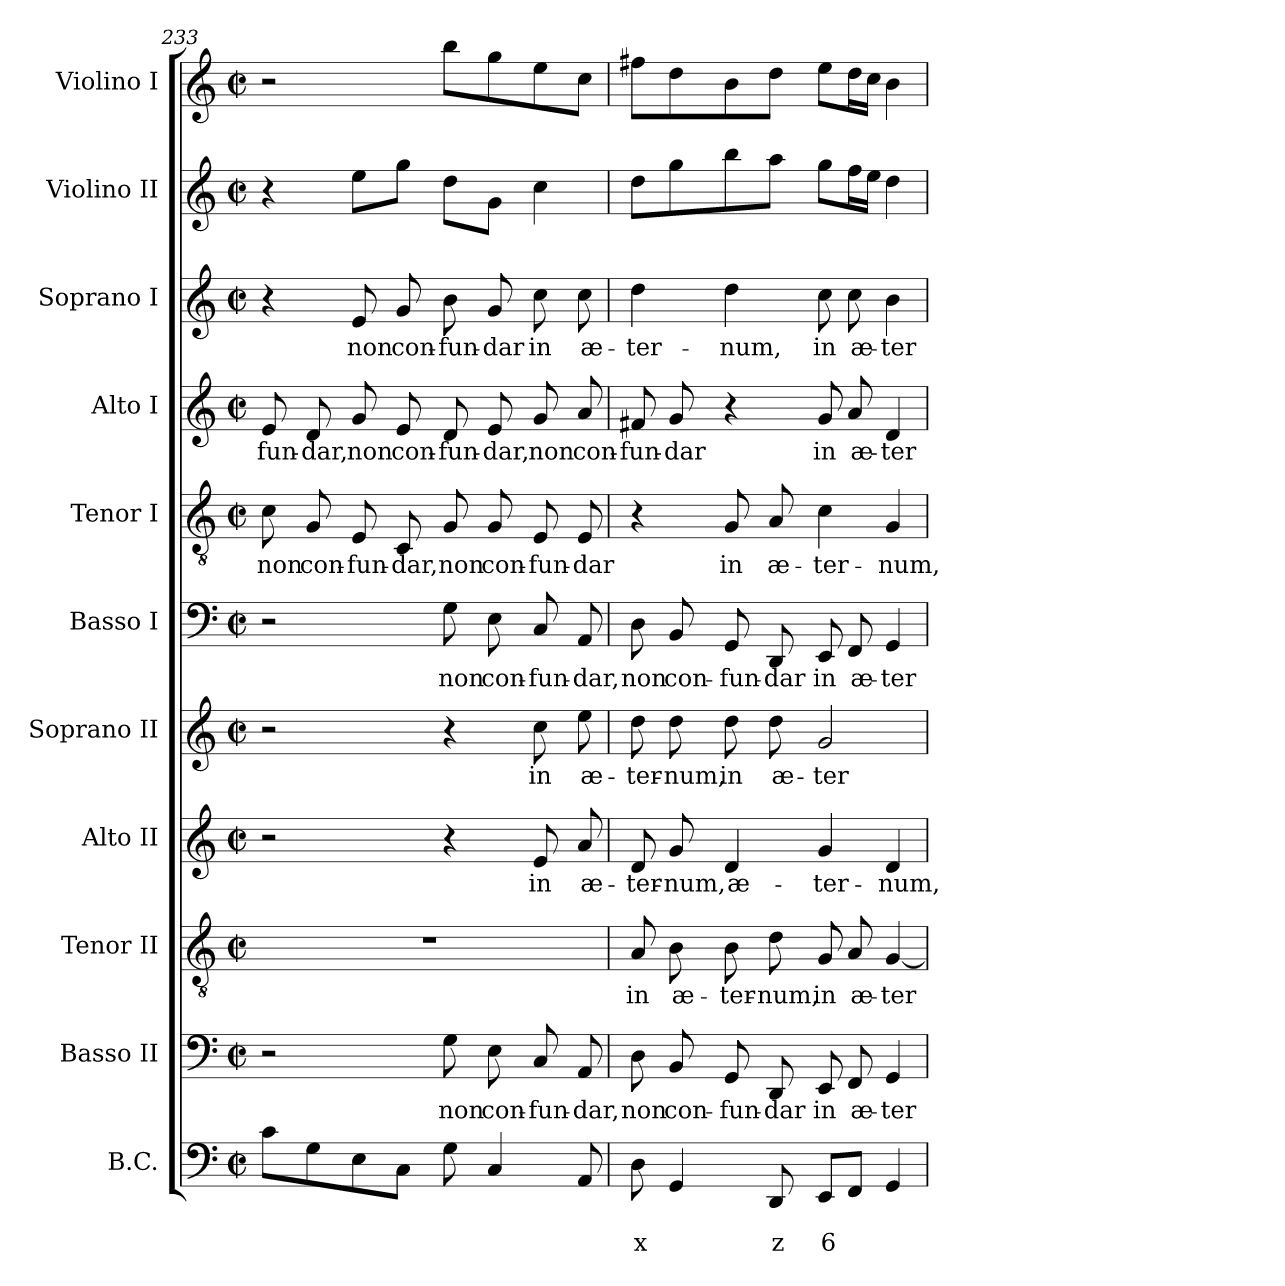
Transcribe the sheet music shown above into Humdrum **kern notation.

**kern	**text	**text	**kern	**text	**kern	**text	**kern	**text	**kern	**text	**kern	**text	**kern	**text	**kern	**text	**kern	**text	**kern	**kern
*part11	*part11	*part11	*part10	*part10	*part9	*part9	*part8	*part8	*part7	*part7	*part6	*part6	*part5	*part5	*part4	*part4	*part3	*part3	*part2	*part1
*staff11	*staff11	*staff11	*staff10	*staff10	*staff9	*staff9	*staff8	*staff8	*staff7	*staff7	*staff6	*staff6	*staff5	*staff5	*staff4	*staff4	*staff3	*staff3	*staff2	*staff1
*I"B.C.	*	*	*I"Basso II	*	*I"Tenor II	*	*I"Alto II	*	*I"Soprano II	*	*I"Basso I	*	*I"Tenor I	*	*I"Alto I	*	*I"Soprano I	*	*I"Violino II	*I"Violino I
*I'BC	*	*	*I'B 2	*	*I'T 2	*	*I'A 2	*	*I'S 2	*	*I'B 1	*	*I'T 1	*	*I'A 1	*	*I'S 1	*	*I'Vln. II	*I'Vln. I
*clefF4	*	*	*clefF4	*	*clefGv2	*	*clefG2	*	*clefG2	*	*clefF4	*	*clefGv2	*	*clefG2	*	*clefG2	*	*clefG2	*clefG2
*k[]	*	*	*k[]	*	*k[]	*	*k[]	*	*k[]	*	*k[]	*	*k[]	*	*k[]	*	*k[]	*	*k[]	*k[]
*C:	*	*	*C:	*	*C:	*	*C:	*	*C:	*	*C:	*	*C:	*	*C:	*	*C:	*	*C:	*C:
*M2/2	*	*	*M2/2	*	*M2/2	*	*M2/2	*	*M2/2	*	*M2/2	*	*M2/2	*	*M2/2	*	*M2/2	*	*M2/2	*M2/2
*met(c|)	*	*	*met(c|)	*	*met(c|)	*	*met(c|)	*	*met(c|)	*	*met(c|)	*	*met(c|)	*	*met(c|)	*	*met(c|)	*	*met(c|)	*met(c|)
=233	=233	=233	=233	=233	=233	=233	=233	=233	=233	=233	=233	=233	=233	=233	=233	=233	=233	=233	=233	=233
!	!	!	!	!	!	!	!	!	!	!	!	!	!	!LO:LY:b	!	!	!	!	!	!
!	!	!	!	!	!	!	!	!	!	!	!	!	!	!	!	!LO:LY:b	!	!	!	!
8c\L	.	.	2r	.	1r	.	2r	.	2r	.	2r	.	8c\	non	8e/	-fun-	4r	.	4r	2r
!	!	!	!	!	!	!	!	!	!	!	!	!	!	!LO:LY:b	!	!	!	!	!	!
!	!	!	!	!	!	!	!	!	!	!	!	!	!	!	!	!LO:LY:b	!	!	!	!
8G\	.	.	.	.	.	.	.	.	.	.	.	.	8G/	con-	8d/	-dar,	.	.	.	.
!	!	!	!	!	!	!	!	!	!	!	!	!	!	!LO:LY:b	!	!	!	!	!	!
!	!	!	!	!	!	!	!	!	!	!	!	!	!	!	!	!LO:LY:b	!	!	!	!
!	!	!	!	!	!	!	!	!	!	!	!	!	!	!	!	!	!	!LO:LY:b	!	!
8E\	.	.	.	.	.	.	.	.	.	.	.	.	8E/	-fun-	8g/	non	8e/	non	8ee\L	.
!	!	!	!	!	!	!	!	!	!	!	!	!	!	!LO:LY:b	!	!	!	!	!	!
!	!	!	!	!	!	!	!	!	!	!	!	!	!	!	!	!LO:LY:b	!	!	!	!
!	!	!	!	!	!	!	!	!	!	!	!	!	!	!	!	!	!	!LO:LY:b	!	!
8C\J	.	.	.	.	.	.	.	.	.	.	.	.	8C/	-dar,	8e/	con-	8g/	con-	8gg\J	.
!	!	!	!	!LO:LY:b	!	!	!	!	!	!	!	!	!	!	!	!	!	!	!	!
!	!	!	!	!	!	!	!	!	!	!	!	!LO:LY:b	!	!	!	!	!	!	!	!
!	!	!	!	!	!	!	!	!	!	!	!	!	!	!LO:LY:b	!	!	!	!	!	!
!	!	!	!	!	!	!	!	!	!	!	!	!	!	!	!	!LO:LY:b	!	!	!	!
!	!	!	!	!	!	!	!	!	!	!	!	!	!	!	!	!	!	!LO:LY:b	!	!
8G\	.	.	8G\	non	.	.	4r	.	4r	.	8G\	non	8G/	non	8d/	-fun-	8b\	-fun-	8dd\L	8bb\L
!	!	!	!	!LO:LY:b	!	!	!	!	!	!	!	!	!	!	!	!	!	!	!	!
!	!	!	!	!	!	!	!	!	!	!	!	!LO:LY:b	!	!	!	!	!	!	!	!
!	!	!	!	!	!	!	!	!	!	!	!	!	!	!LO:LY:b	!	!	!	!	!	!
!	!	!	!	!	!	!	!	!	!	!	!	!	!	!	!	!LO:LY:b	!	!	!	!
!	!	!	!	!	!	!	!	!	!	!	!	!	!	!	!	!	!	!LO:LY:b	!	!
4C/	.	.	8E\	con-	.	.	.	.	.	.	8E\	con-	8G/	con-	8e/	-dar,	8g/	-dar	8g\J	8gg\
!	!	!	!	!LO:LY:b	!	!	!	!	!	!	!	!	!	!	!	!	!	!	!	!
!	!	!	!	!	!	!	!	!LO:LY:b	!	!	!	!	!	!	!	!	!	!	!	!
!	!	!	!	!	!	!	!	!	!	!LO:LY:b	!	!	!	!	!	!	!	!	!	!
!	!	!	!	!	!	!	!	!	!	!	!	!LO:LY:b	!	!	!	!	!	!	!	!
!	!	!	!	!	!	!	!	!	!	!	!	!	!	!LO:LY:b	!	!	!	!	!	!
!	!	!	!	!	!	!	!	!	!	!	!	!	!	!	!	!LO:LY:b	!	!	!	!
!	!	!	!	!	!	!	!	!	!	!	!	!	!	!	!	!	!	!LO:LY:b	!	!
.	.	.	8C/	-fun-	.	.	8e/	in	8cc\	in	8C/	-fun-	8E/	-fun-	8g/	non	8cc\	in	4cc\	8ee\
!	!	!	!	!LO:LY:b	!	!	!	!	!	!	!	!	!	!	!	!	!	!	!	!
!	!	!	!	!	!	!	!	!LO:LY:b	!	!	!	!	!	!	!	!	!	!	!	!
!	!	!	!	!	!	!	!	!	!	!LO:LY:b	!	!	!	!	!	!	!	!	!	!
!	!	!	!	!	!	!	!	!	!	!	!	!LO:LY:b	!	!	!	!	!	!	!	!
!	!	!	!	!	!	!	!	!	!	!	!	!	!	!LO:LY:b	!	!	!	!	!	!
!	!	!	!	!	!	!	!	!	!	!	!	!	!	!	!	!LO:LY:b	!	!	!	!
!	!	!	!	!	!	!	!	!	!	!	!	!	!	!	!	!	!	!LO:LY:b	!	!
8AA/	.	.	8AA/	-dar,	.	.	8a/	æ-	8ee\	æ-	8AA/	-dar,	8E/	-dar	8a/	con-	8cc\	æ-	.	8cc\J
=234	=234	=234	=234	=234	=234	=234	=234	=234	=234	=234	=234	=234	=234	=234	=234	=234	=234	=234	=234	=234
!	!	!LO:LY:b	!	!	!	!	!	!	!	!	!	!	!	!	!	!	!	!	!	!
!	!	!	!	!LO:LY:b	!	!	!	!	!	!	!	!	!	!	!	!	!	!	!	!
!	!	!	!	!	!	!LO:LY:b	!	!	!	!	!	!	!	!	!	!	!	!	!	!
!	!	!	!	!	!	!	!	!LO:LY:b	!	!	!	!	!	!	!	!	!	!	!	!
!	!	!	!	!	!	!	!	!	!	!LO:LY:b	!	!	!	!	!	!	!	!	!	!
!	!	!	!	!	!	!	!	!	!	!	!	!LO:LY:b	!	!	!	!	!	!	!	!
!	!	!	!	!	!	!	!	!	!	!	!	!	!	!	!	!LO:LY:b	!	!	!	!
!	!	!	!	!	!	!	!	!	!	!	!	!	!	!	!	!	!	!LO:LY:b	!	!
8D\	.	x	8D\	non	8A/	in	8d/	-ter-	8dd\	-ter-	8D\	non	4r	.	8f#X/	-fun-	4dd\	-ter-	8dd\L	8ff#X\L
!	!	!	!	!LO:LY:b	!	!	!	!	!	!	!	!	!	!	!	!	!	!	!	!
!	!	!	!	!	!	!LO:LY:b	!	!	!	!	!	!	!	!	!	!	!	!	!	!
!	!	!	!	!	!	!	!	!LO:LY:b	!	!	!	!	!	!	!	!	!	!	!	!
!	!	!	!	!	!	!	!	!	!	!LO:LY:b	!	!	!	!	!	!	!	!	!	!
!	!	!	!	!	!	!	!	!	!	!	!	!LO:LY:b	!	!	!	!	!	!	!	!
!	!	!	!	!	!	!	!	!	!	!	!	!	!	!	!	!LO:LY:b	!	!	!	!
4GG/	.	.	8BB/	con-	8B\	æ-	8g/	-num,	8dd\	-num,	8BB/	con-	.	.	8g/	-dar	.	.	8gg\	8dd\
!	!	!	!	!LO:LY:b	!	!	!	!	!	!	!	!	!	!	!	!	!	!	!	!
!	!	!	!	!	!	!LO:LY:b	!	!	!	!	!	!	!	!	!	!	!	!	!	!
!	!	!	!	!	!	!	!	!LO:LY:b	!	!	!	!	!	!	!	!	!	!	!	!
!	!	!	!	!	!	!	!	!	!	!LO:LY:b	!	!	!	!	!	!	!	!	!	!
!	!	!	!	!	!	!	!	!	!	!	!	!LO:LY:b	!	!	!	!	!	!	!	!
!	!	!	!	!	!	!	!	!	!	!	!	!	!	!LO:LY:b	!	!	!	!	!	!
!	!	!	!	!	!	!	!	!	!	!	!	!	!	!	!	!	!	!LO:LY:b	!	!
.	.	.	8GG/	-fun-	8B\	-ter-	4d/	æ-	8dd\	in	8GG/	-fun-	8G/	in	4r	.	4dd\	-num,	8bb\	8b\
!	!	!LO:LY:b	!	!	!	!	!	!	!	!	!	!	!	!	!	!	!	!	!	!
!	!	!	!	!LO:LY:b	!	!	!	!	!	!	!	!	!	!	!	!	!	!	!	!
!	!	!	!	!	!	!LO:LY:b	!	!	!	!	!	!	!	!	!	!	!	!	!	!
!	!	!	!	!	!	!	!	!	!	!LO:LY:b	!	!	!	!	!	!	!	!	!	!
!	!	!	!	!	!	!	!	!	!	!	!	!LO:LY:b	!	!	!	!	!	!	!	!
!	!	!	!	!	!	!	!	!	!	!	!	!	!	!LO:LY:b	!	!	!	!	!	!
8DD/	.	z	8DD/	-dar	8d\	-num,	.	.	8dd\	æ-	8DD/	-dar	8A/	æ-	.	.	.	.	8aa\J	8dd\J
!	!	!LO:LY:b	!	!	!	!	!	!	!	!	!	!	!	!	!	!	!	!	!	!
!	!	!	!	!LO:LY:b	!	!	!	!	!	!	!	!	!	!	!	!	!	!	!	!
!	!	!	!	!	!	!LO:LY:b	!	!	!	!	!	!	!	!	!	!	!	!	!	!
!	!	!	!	!	!	!	!	!LO:LY:b	!	!	!	!	!	!	!	!	!	!	!	!
!	!	!	!	!	!	!	!	!	!	!LO:LY:b	!	!	!	!	!	!	!	!	!	!
!	!	!	!	!	!	!	!	!	!	!	!	!LO:LY:b	!	!	!	!	!	!	!	!
!	!	!	!	!	!	!	!	!	!	!	!	!	!	!LO:LY:b	!	!	!	!	!	!
!	!	!	!	!	!	!	!	!	!	!	!	!	!	!	!	!LO:LY:b	!	!	!	!
!	!	!	!	!	!	!	!	!	!	!	!	!	!	!	!	!	!	!LO:LY:b	!	!
8EE/L	.	6	8EE/	in	8G/	in	4g/	-ter-	2g/	-ter-	8EE/	in	4c\	-ter-	8g/	in	8cc\	in	8gg\L	8ee\L
!	!	!	!	!LO:LY:b	!	!	!	!	!	!	!	!	!	!	!	!	!	!	!	!
!	!	!	!	!	!	!LO:LY:b	!	!	!	!	!	!	!	!	!	!	!	!	!	!
!	!	!	!	!	!	!	!	!	!	!	!	!LO:LY:b	!	!	!	!	!	!	!	!
!	!	!	!	!	!	!	!	!	!	!	!	!	!	!	!	!LO:LY:b	!	!	!	!
!	!	!	!	!	!	!	!	!	!	!	!	!	!	!	!	!	!	!LO:LY:b	!	!
8FF/J	.	.	8FF/	æ-	8A/	æ-	.	.	.	.	8FF/	æ-	.	.	8a/	æ-	8cc\	æ-	16ff\L	16dd\L
.	.	.	.	.	.	.	.	.	.	.	.	.	.	.	.	.	.	.	16ee\JJ	16cc\JJ
!	!	!	!	!LO:LY:b	!	!	!	!	!	!	!	!	!	!	!	!	!	!	!	!
!	!	!	!	!	!	!LO:LY:b	!	!	!	!	!	!	!	!	!	!	!	!	!	!
!	!	!	!	!	!	!	!	!LO:LY:b	!	!	!	!	!	!	!	!	!	!	!	!
!	!	!	!	!	!	!	!	!	!	!	!	!LO:LY:b	!	!	!	!	!	!	!	!
!	!	!	!	!	!	!	!	!	!	!	!	!	!	!LO:LY:b	!	!	!	!	!	!
!	!	!	!	!	!	!	!	!	!	!	!	!	!	!	!	!LO:LY:b	!	!	!	!
!	!	!	!	!	!	!	!	!	!	!	!	!	!	!	!	!	!	!LO:LY:b	!	!
4GG/	.	.	4GG/	-ter-	[4G/	-ter-	4d/	-num,	.	.	4GG/	-ter-	4G/	-num,	4d/	-ter-	4b\	-ter-	4dd\	4b\
=	=	=	=	=	=	=	=	=	=	=	=	=	=	=	=	=	=	=	=	=
*-	*-	*-	*-	*-	*-	*-	*-	*-	*-	*-	*-	*-	*-	*-	*-	*-	*-	*-	*-	*-
